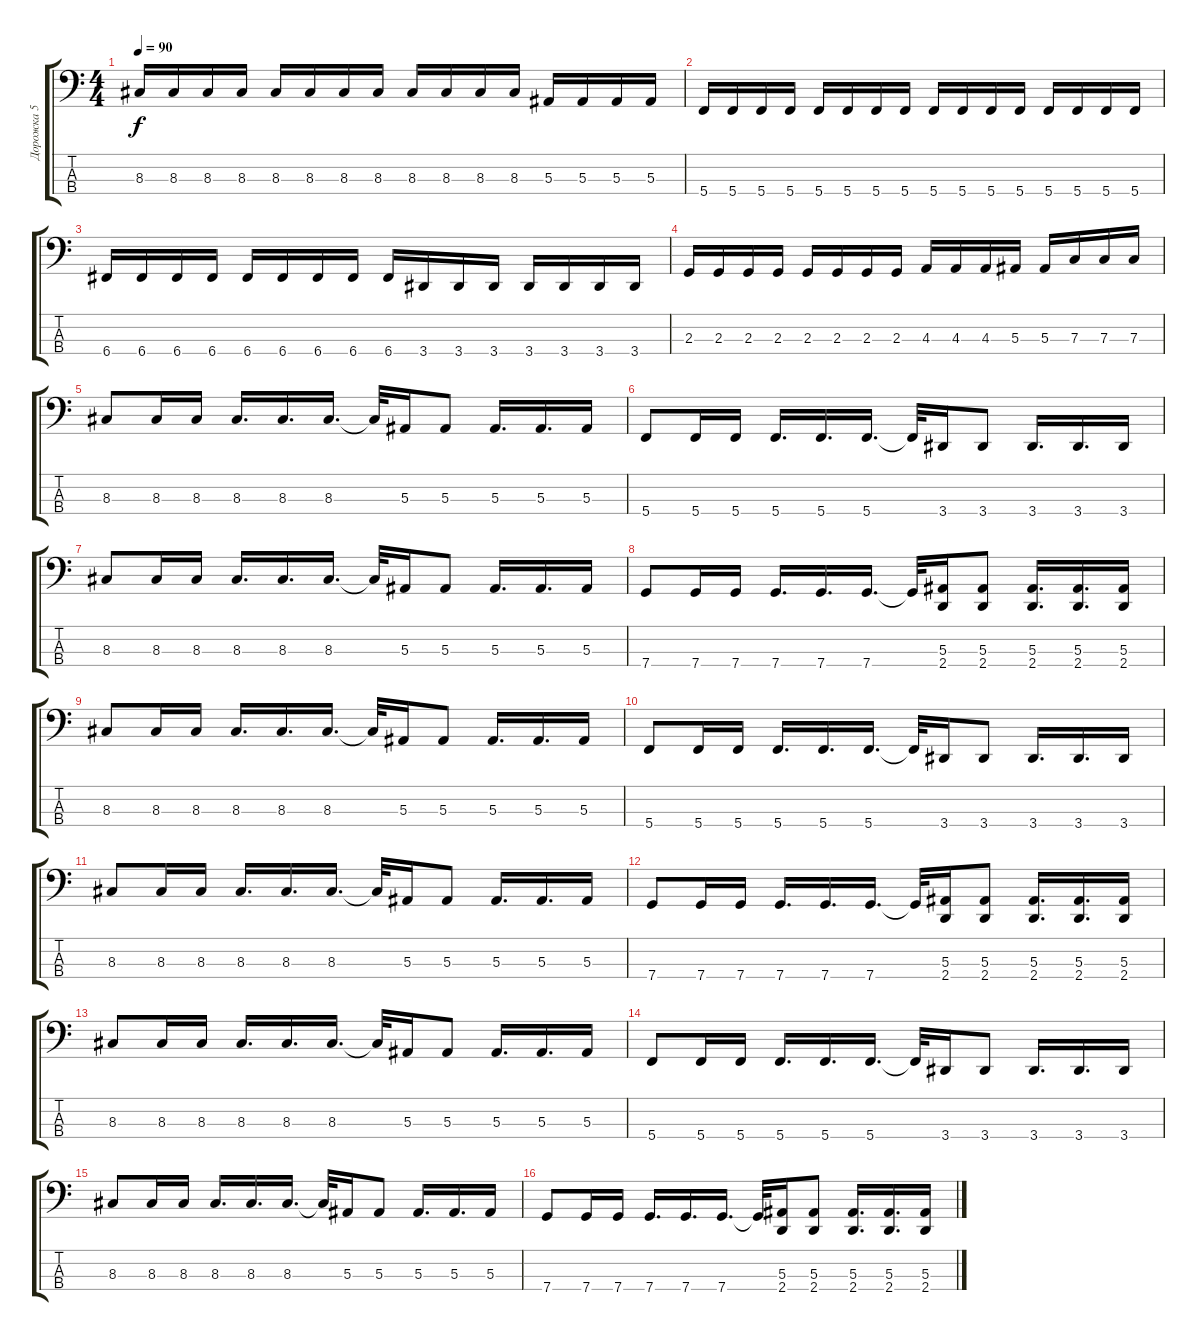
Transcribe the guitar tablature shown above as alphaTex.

\track ("Дорожка 5" "Дорожка 5") {instrument electricbassfinger}
\staff {score tabs}
\tuning (Eb2 Bb1 F1 C1) {hide}
\ts (4 4)
\tempo 90
\clef f4
\ks c
8.3.16{dy f} 8.3.16 8.3.16 8.3.16 8.3.16 8.3.16 8.3.16 8.3.16 8.3.16 8.3.16 8.3.16 8.3.16 5.3.16 5.3.16 5.3.16 5.3.16 |
5.4.16 5.4.16 5.4.16 5.4.16 5.4.16 5.4.16 5.4.16 5.4.16 5.4.16 5.4.16 5.4.16 5.4.16 5.4.16 5.4.16 5.4.16 5.4.16 |
6.4.16 6.4.16 6.4.16 6.4.16 6.4.16 6.4.16 6.4.16 6.4.16 6.4.16 3.4.16 3.4.16 3.4.16 3.4.16 3.4.16 3.4.16 3.4.16 |
2.3.16 2.3.16 2.3.16 2.3.16 2.3.16 2.3.16 2.3.16 2.3.16 4.3.16 4.3.16 4.3.16 5.3.16 5.3.16 7.3.16 7.3.16 7.3.16 |
8.3.8 8.3.16 8.3.16 8.3.16{d} 8.3.16{d} 8.3.16{d} 8.3{t}.32 5.3.16 5.3.8 5.3.16{d} 5.3.16{d} 5.3.16 |
5.4.8 5.4.16 5.4.16 5.4.16{d} 5.4.16{d} 5.4.16{d} 5.4{t}.32 3.4.16 3.4.8 3.4.16{d} 3.4.16{d} 3.4.16 |
8.3.8 8.3.16 8.3.16 8.3.16{d} 8.3.16{d} 8.3.16{d} 8.3{t}.32 5.3.16 5.3.8 5.3.16{d} 5.3.16{d} 5.3.16 |
7.4.8 7.4.16 7.4.16 7.4.16{d} 7.4.16{d} 7.4.16{d} 7.4{t}.32 (5.3 2.4).16 (5.3 2.4).8 (5.3 2.4).16{d} (5.3 2.4).16{d} (5.3 2.4).16 |
8.3.8 8.3.16 8.3.16 8.3.16{d} 8.3.16{d} 8.3.16{d} 8.3{t}.32 5.3.16 5.3.8 5.3.16{d} 5.3.16{d} 5.3.16 |
5.4.8 5.4.16 5.4.16 5.4.16{d} 5.4.16{d} 5.4.16{d} 5.4{t}.32 3.4.16 3.4.8 3.4.16{d} 3.4.16{d} 3.4.16 |
8.3.8 8.3.16 8.3.16 8.3.16{d} 8.3.16{d} 8.3.16{d} 8.3{t}.32 5.3.16 5.3.8 5.3.16{d} 5.3.16{d} 5.3.16 |
7.4.8 7.4.16 7.4.16 7.4.16{d} 7.4.16{d} 7.4.16{d} 7.4{t}.32 (5.3 2.4).16 (5.3 2.4).8 (5.3 2.4).16{d} (5.3 2.4).16{d} (5.3 2.4).16 |
8.3.8 8.3.16 8.3.16 8.3.16{d} 8.3.16{d} 8.3.16{d} 8.3{t}.32 5.3.16 5.3.8 5.3.16{d} 5.3.16{d} 5.3.16 |
5.4.8 5.4.16 5.4.16 5.4.16{d} 5.4.16{d} 5.4.16{d} 5.4{t}.32 3.4.16 3.4.8 3.4.16{d} 3.4.16{d} 3.4.16 |
8.3.8 8.3.16 8.3.16 8.3.16{d} 8.3.16{d} 8.3.16{d} 8.3{t}.32 5.3.16 5.3.8 5.3.16{d} 5.3.16{d} 5.3.16 |
7.4.8 7.4.16 7.4.16 7.4.16{d} 7.4.16{d} 7.4.16{d} 7.4{t}.32 (5.3 2.4).16 (5.3 2.4).8 (5.3 2.4).16{d} (5.3 2.4).16{d} (5.3 2.4).16
